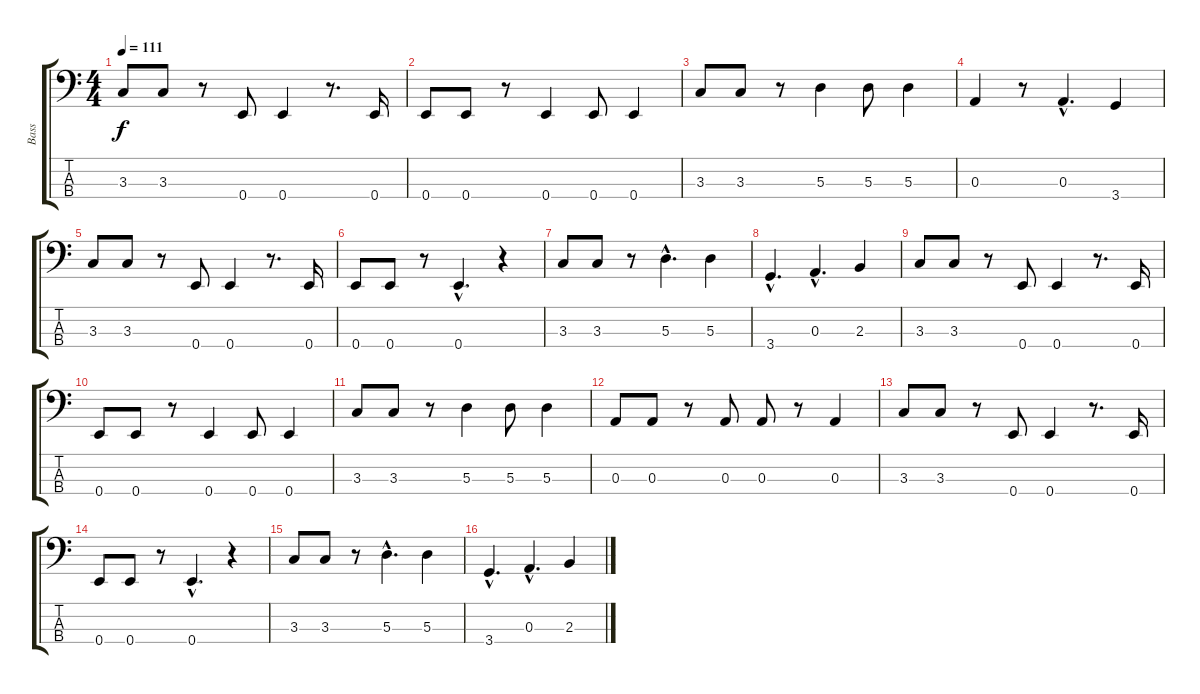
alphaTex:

\track ("Bass" "Bass") {instrument electricbasspick}
\staff {score tabs}
\tuning (G2 D2 A1 E1) {hide}
\ts (4 4)
\tempo 111
\clef f4
\ks c
3.3.8{dy f} 3.3.8 r.8 0.4.8 0.4.4 r.8{d} 0.4.16 |
0.4.8 0.4.8 r.8 0.4.4 0.4.8 0.4.4 |
3.3.8 3.3.8 r.8 5.3.4 5.3.8 5.3.4 |
0.3.4 r.8 0.3{hac}.4{d} 3.4.4 |
3.3.8 3.3.8 r.8 0.4.8 0.4.4 r.8{d} 0.4.16 |
0.4.8 0.4.8 r.8 0.4{hac}.4{d} r.4 |
3.3.8 3.3.8 r.8 5.3{hac}.4{d} 5.3.4 |
3.4{hac}.4{d} 0.3{hac}.4{d} 2.3.4 |
3.3.8 3.3.8 r.8 0.4.8 0.4.4 r.8{d} 0.4.16 |
0.4.8 0.4.8 r.8 0.4.4 0.4.8 0.4.4 |
3.3.8 3.3.8 r.8 5.3.4 5.3.8 5.3.4 |
0.3.8 0.3.8 r.8 0.3.8 0.3.8 r.8 0.3.4 |
3.3.8 3.3.8 r.8 0.4.8 0.4.4 r.8{d} 0.4.16 |
0.4.8 0.4.8 r.8 0.4{hac}.4{d} r.4 |
3.3.8 3.3.8 r.8 5.3{hac}.4{d} 5.3.4 |
3.4{hac}.4{d} 0.3{hac}.4{d} 2.3.4
